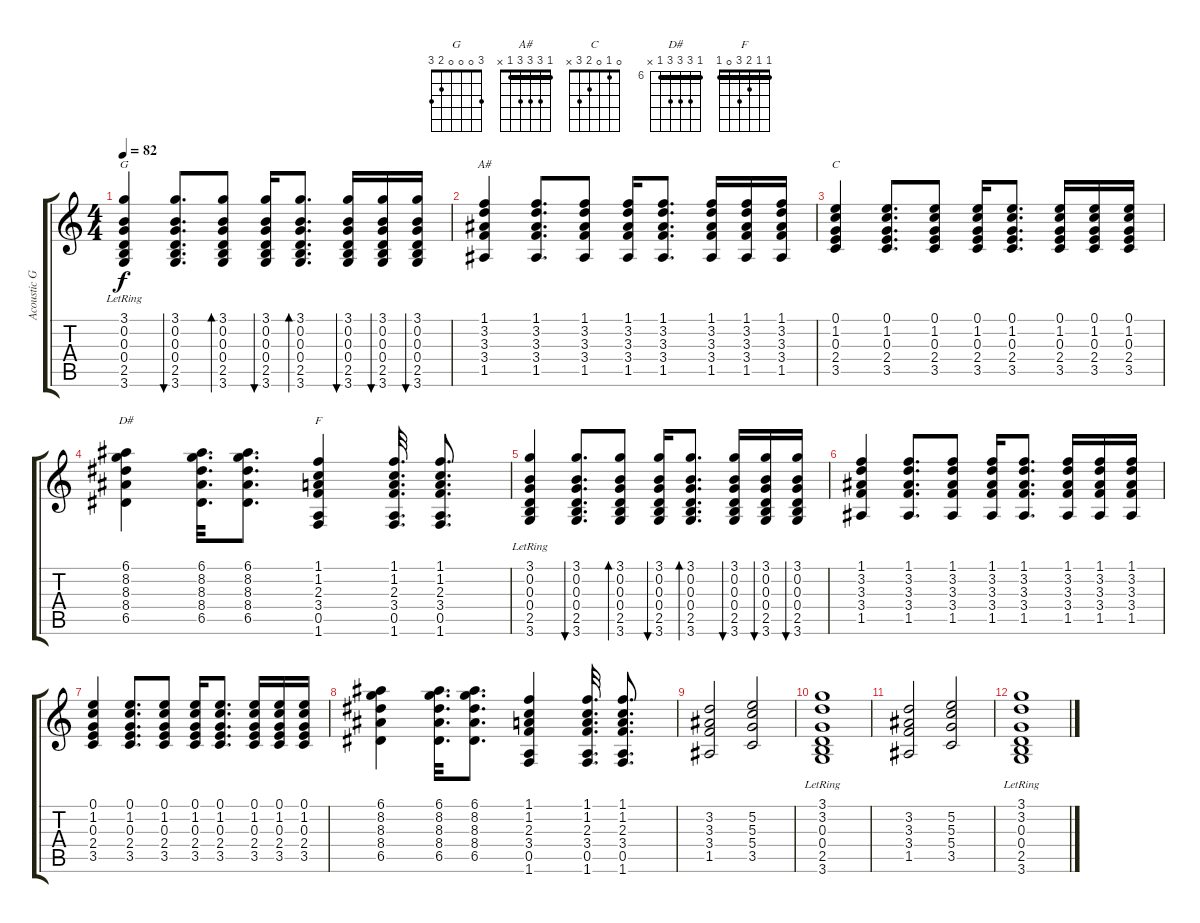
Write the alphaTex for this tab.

\track ("Acoustic Guitar" "Acoustic G") {instrument acousticguitarsteel}
\staff {score tabs}
\tuning (E4 B3 G3 D3 A2 E2) {hide}
\chord ("G" 3 0 0 0 2 3)
\chord ("A#" 1 3 3 3 1 x) {barre 1}
\chord ("C" 0 1 0 2 3 x)
\chord ("D#" 6 8 8 8 6 x) {firstfret 6 barre 6}
\chord ("F" 1 1 2 3 0 1) {barre 1}
\ts (4 4)
\tempo 82
\clef g2
\ks c
(3.1 0.2 0.3 0.4{lr} 2.5 3.6).4{ch "G" dy f} (3.1 0.2 0.3 0.4 2.5 3.6).8{d bu 60} (3.1 0.2 0.3 0.4 2.5 3.6).8{bd 60} (3.1 0.2 0.3 0.4 2.5 3.6).16{bu 60} (3.1 0.2 0.3 0.4 2.5 3.6).8{d bd 60} (3.1 0.2 0.3 0.4 2.5 3.6).16{bu 60} (3.1 0.2 0.3 0.4 2.5 3.6).16{bu 60} (3.1 0.2 0.3 0.4 2.5 3.6).16{bu 60} |
(1.1 3.2 3.3 3.4 1.5).4{ch "A#"} (1.1 3.2 3.3 3.4 1.5).8{d} (1.1 3.2 3.3 3.4 1.5).8 (1.1 3.2 3.3 3.4 1.5).16 (1.1 3.2 3.3 3.4 1.5).8{d} (1.1 3.2 3.3 3.4 1.5).16 (1.1 3.2 3.3 3.4 1.5).16 (1.1 3.2 3.3 3.4 1.5).16 |
(0.1 1.2 0.3 2.4 3.5).4{ch "C"} (0.1 1.2 0.3 2.4 3.5).8{d} (0.1 1.2 0.3 2.4 3.5).8 (0.1 1.2 0.3 2.4 3.5).16 (0.1 1.2 0.3 2.4 3.5).8{d} (0.1 1.2 0.3 2.4 3.5).16 (0.1 1.2 0.3 2.4 3.5).16 (0.1 1.2 0.3 2.4 3.5).16 |
(6.1 8.2 8.3 8.4 6.5).4{ch "D#"} (6.1 8.2 8.3 8.4 6.5).32{d} (6.1 8.2 8.3 8.4 6.5).8{d} (1.1 1.2 2.3 3.4 0.5 1.6).4{ch "F"} (1.1 1.2 2.3 3.4 0.5 1.6).32{d txt ""} (1.1 1.2 2.3 3.4 0.5 1.6).8{d} |
(3.1 0.2 0.3 0.4{lr} 2.5 3.6).4 (3.1 0.2 0.3 0.4 2.5 3.6).8{d bu 60} (3.1 0.2 0.3 0.4 2.5 3.6).8{bd 60} (3.1 0.2 0.3 0.4 2.5 3.6).16{bu 60} (3.1 0.2 0.3 0.4 2.5 3.6).8{d bd 60} (3.1 0.2 0.3 0.4 2.5 3.6).16{bu 60} (3.1 0.2 0.3 0.4 2.5 3.6).16{bu 60} (3.1 0.2 0.3 0.4 2.5 3.6).16{bu 60} |
(1.1 3.2 3.3 3.4 1.5).4 (1.1 3.2 3.3 3.4 1.5).8{d} (1.1 3.2 3.3 3.4 1.5).8 (1.1 3.2 3.3 3.4 1.5).16 (1.1 3.2 3.3 3.4 1.5).8{d} (1.1 3.2 3.3 3.4 1.5).16 (1.1 3.2 3.3 3.4 1.5).16 (1.1 3.2 3.3 3.4 1.5).16 |
(0.1 1.2 0.3 2.4 3.5).4 (0.1 1.2 0.3 2.4 3.5).8{d} (0.1 1.2 0.3 2.4 3.5).8 (0.1 1.2 0.3 2.4 3.5).16 (0.1 1.2 0.3 2.4 3.5).8{d} (0.1 1.2 0.3 2.4 3.5).16 (0.1 1.2 0.3 2.4 3.5).16 (0.1 1.2 0.3 2.4 3.5).16 |
(6.1 8.2 8.3 8.4 6.5).4 (6.1 8.2 8.3 8.4 6.5).32{d} (6.1 8.2 8.3 8.4 6.5).8{d} (1.1 1.2 2.3 3.4 0.5 1.6).4 (1.1 1.2 2.3 3.4 0.5 1.6).32{d} (1.1 1.2 2.3 3.4 0.5 1.6).8{d} |
(3.2 3.3 3.4 1.5).2 (5.2 5.3 5.4 3.5).2 |
(3.1 3.2{lr} 0.3 0.4 2.5 3.6).1 |
(3.2 3.3 3.4 1.5).2 (5.2 5.3 5.4 3.5).2 |
(3.1 3.2{lr} 0.3 0.4 2.5 3.6).1
